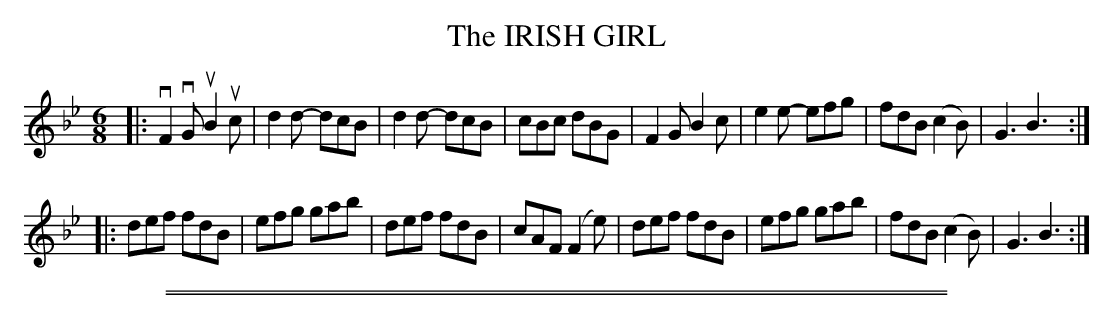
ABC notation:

X:1
T: The IRISH GIRL
M: 6/8
L: 1/8
K: Bb
|:\
vF2vG uB2uc | d2d- dcB | d2d- dcB | cBc dBG |\
F2G B2c | e2e- efg | fdB (c2B) | G3 B3 :|
|:\
def fdB | efg gab | def fdB | cAF (F2e) |\
def fdB | efg gab | fdB (c2B) | G3 B3 :|
